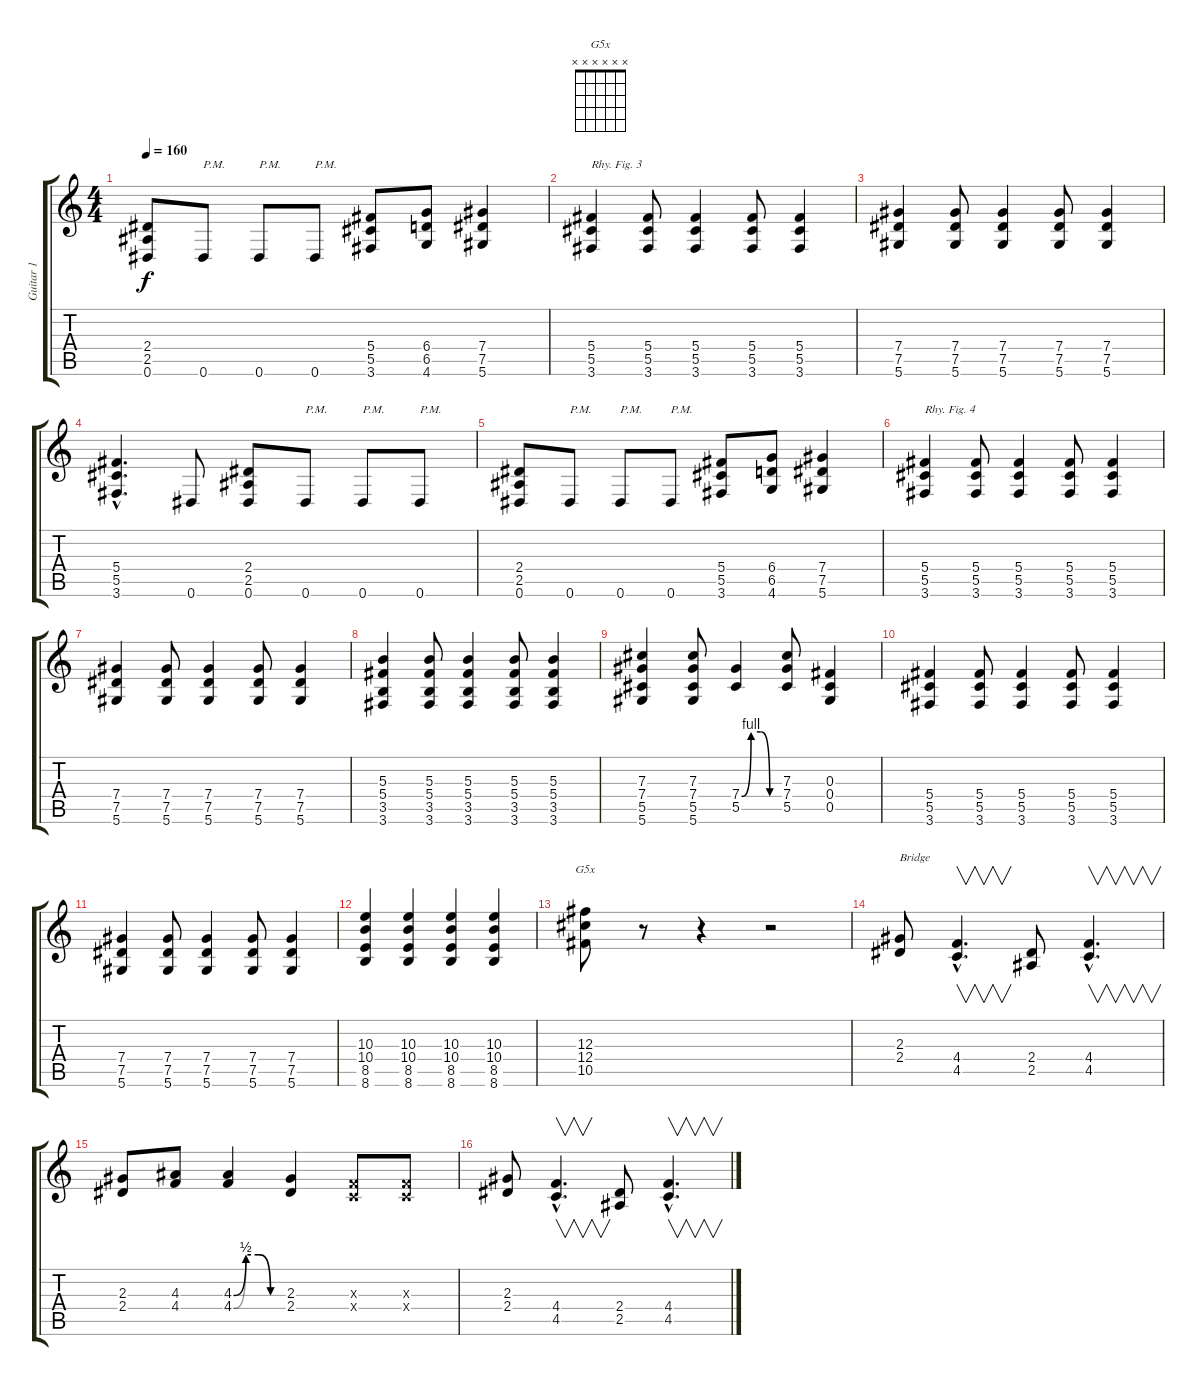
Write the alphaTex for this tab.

\track ("Guitar 1" "Guitar 1") {instrument distortionguitar}
\staff {score tabs}
\tuning (Eb4 Bb3 Gb3 Db3 Ab2 Eb2) {hide}
\chord ("G5x" x x x x x x) {firstfret 0}
\ts (4 4)
\tempo 160
\clef g2
\ks c
(2.4 2.5 0.6).8{dy f} 0.6.8{txt "P.M."} 0.6.8{txt "P.M."} 0.6.8{txt "P.M."} (5.4 5.5 3.6).8 (6.4 6.5 4.6).8 (7.4 7.5 5.6).4 |
(5.4 5.5 3.6).4{txt "Rhy. Fig. 3"} (5.4 5.5 3.6).8 (5.4 5.5 3.6).4 (5.4 5.5 3.6).8 (5.4 5.5 3.6).4 |
(7.4 7.5 5.6).4 (7.4 7.5 5.6).8 (7.4 7.5 5.6).4 (7.4 7.5 5.6).8 (7.4 7.5 5.6).4 |
(5.4{hac} 5.5{hac} 3.6{hac}).4{d} 0.6.8 (2.4 2.5 0.6).8 0.6.8{txt "P.M."} 0.6.8{txt "P.M."} 0.6.8{txt "P.M."} |
(2.4 2.5 0.6).8 0.6.8{txt "P.M."} 0.6.8{txt "P.M."} 0.6.8{txt "P.M."} (5.4 5.5 3.6).8 (6.4 6.5 4.6).8 (7.4 7.5 5.6).4 |
(5.4 5.5 3.6).4{txt "Rhy. Fig. 4"} (5.4 5.5 3.6).8 (5.4 5.5 3.6).4 (5.4 5.5 3.6).8 (5.4 5.5 3.6).4 |
(7.4 7.5 5.6).4 (7.4 7.5 5.6).8 (7.4 7.5 5.6).4 (7.4 7.5 5.6).8 (7.4 7.5 5.6).4 |
(5.3 5.4 3.5 3.6).4 (5.3 5.4 3.5 3.6).8 (5.3 5.4 3.5 3.6).4 (5.3 5.4 3.5 3.6).8 (5.3 5.4 3.5 3.6).4 |
(7.3 7.4 5.5 5.6).4 (7.3 7.4 5.5 5.6).8 (7.4{be (custom 0 0 15 4 30 4 45 0 60 0)} 5.5).4 (7.3 7.4 5.5).8 (0.3 0.4 0.5).4 |
(5.4 5.5 3.6).4 (5.4 5.5 3.6).8 (5.4 5.5 3.6).4 (5.4 5.5 3.6).8 (5.4 5.5 3.6).4 |
(7.4 7.5 5.6).4 (7.4 7.5 5.6).8 (7.4 7.5 5.6).4 (7.4 7.5 5.6).8 (7.4 7.5 5.6).4 |
(10.3 10.4 8.5 8.6).4 (10.3 10.4 8.5 8.6).4 (10.3 10.4 8.5 8.6).4 (10.3 10.4 8.5 8.6).4 |
(12.3 12.4 10.5).8{ch "G5x"} r.8 r.4 r.2 |
(2.3 2.4).8{txt "Bridge"} (4.4{hac} 4.5{hac}).4{v d} (2.4 2.5).8 (4.4{hac} 4.5{hac}).4{v d} |
(2.3 2.4).8 (4.3 4.4).8 (4.3{be (custom 0 0 15 2 30 2 45 0 60 0)} 4.4{be (custom 0 0 15 2 30 2 45 0 60 0)}).4 (2.3 2.4).4 (-1.3{x} -1.4{x}).8 (-1.3{x} -1.4{x}).8 |
(2.3 2.4).8 (4.4{hac} 4.5{hac}).4{v d} (2.4 2.5).8 (4.4{hac} 4.5{hac}).4{v d}
